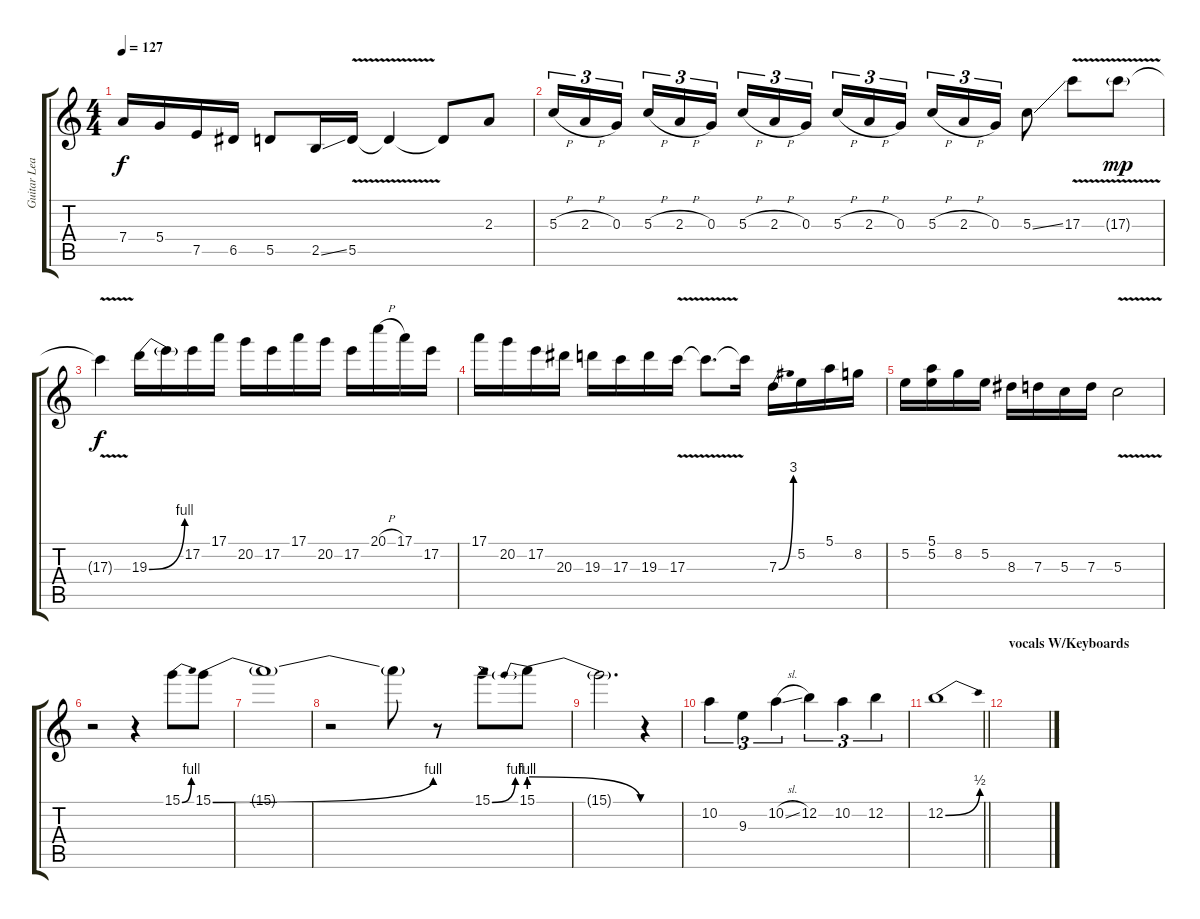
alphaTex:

\track ("Guitar Leads" "Guitar Lea") {instrument distortionguitar}
\staff {score tabs}
\tuning (E4 B3 G3 D3 A2 E2) {hide}
\ts (4 4)
\tempo 127
\clef g2
\ks c
7.4.16{dy f} 5.4.16 7.5.16 6.5.16 5.5.8 2.5{ss}.16 5.5{v}.16 5.5{t}.4 5.5{t}.8 2.3.8 |
5.3{h}.16{tu (3 2)} 2.3{h}.16{tu (3 2)} 0.3.16{tu (3 2) beam splitsecondary} 5.3{h}.16{tu (3 2)} 2.3{h}.16{tu (3 2)} 0.3.16{tu (3 2)} 5.3{h}.16{tu (3 2)} 2.3{h}.16{tu (3 2)} 0.3.16{tu (3 2) beam splitsecondary} 5.3{h}.16{tu (3 2)} 2.3{h}.16{tu (3 2)} 0.3.16{tu (3 2)} 5.3{h}.16{tu (3 2)} 2.3{h}.16{tu (3 2)} 0.3.16{tu (3 2)} 5.3{ss}.8 17.3{v}.8 17.3{v g}.8{dy mp} |
17.3{t}.4{dy f} 19.3{be (bend 0 0 60 4)}.16 19.3{t}.16 17.2.16 17.1.16 20.2.16 17.2.16 17.1.16 20.2.16 17.2.16 20.1{h}.16 17.1.16 17.2.16 |
17.1.16 20.2.16 17.2.16 20.3.16 19.3.16 17.3.16 19.3.16 17.3{v}.16 17.3{t}.8{d} 17.3{t}.16 7.3{be (bend 0 0 60 12)}.16 5.2.16 5.1.16 8.2.16 |
5.2.16 (5.1 5.2).16 8.2.16 5.2.16 8.3.16 7.3.16 5.3.16 7.3.16 5.3{v}.2 |
r.2 r.4 15.1{be (bend 0 0 60 4)}.8 15.1{be (bend 0 0 60 4)}.8 |
15.1{t}.1 |
r.2 15.1{t}.8 r.8 15.1{be (bend 0 0 60 4)}.8 15.1{be (prebendrelease 0 4 60 0)}.8 |
15.1{t}.2{d} r.4 |
10.2.4{tu (3 2)} 9.3.4{tu (3 2)} 10.2{sl}.4{tu (3 2)} 12.2.4{tu (3 2)} 10.2.4{tu (3 2)} 12.2.4{tu (3 2)} |
\barLineRight lightlight
12.2{be (bend 0 0 60 2)}.1 |
\section ("" "vocals W/Keyboards")
